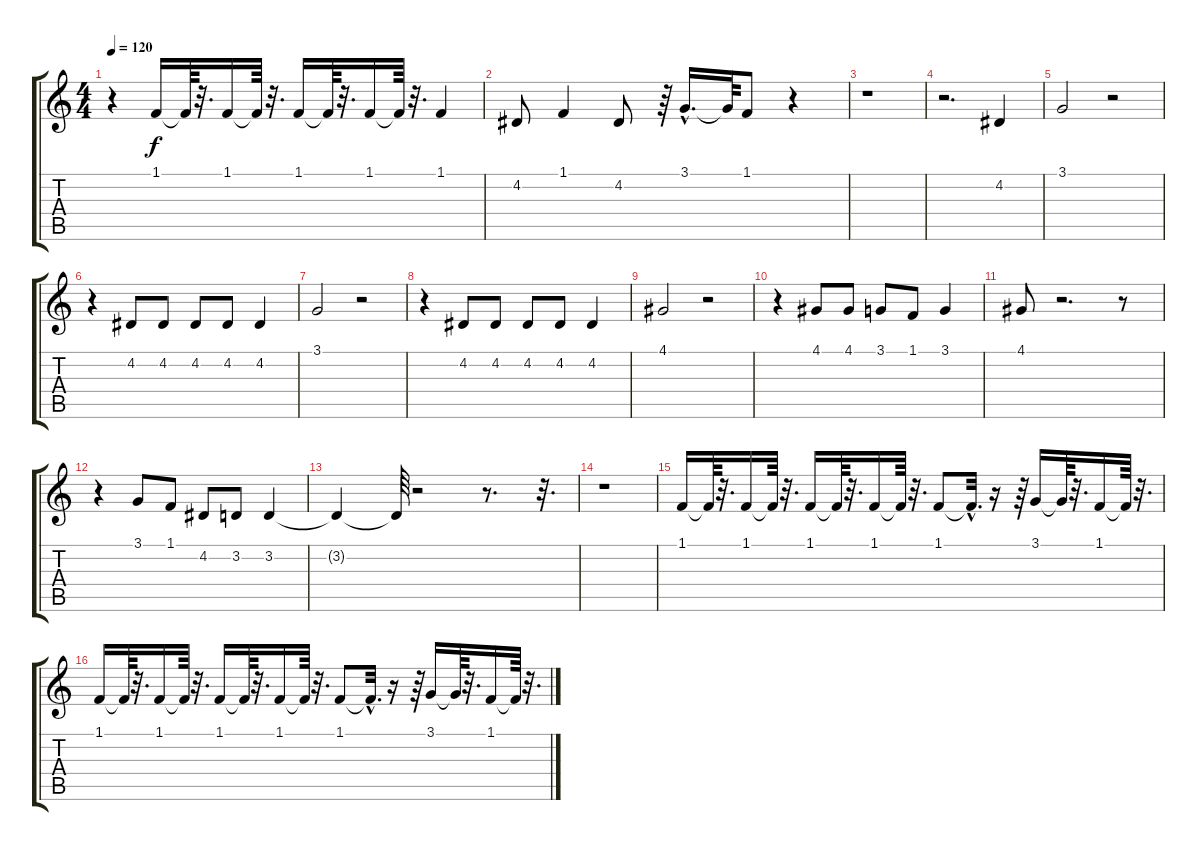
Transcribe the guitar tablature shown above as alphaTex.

\track "" {instrument churchorgan}
\staff {score tabs}
\tuning (E4 B3 G3 D3 A2 E2) {hide}
\ts (4 4)
\tempo 120
\clef g2
\ks c
r.4{dy f} 1.1.16 1.1{t}.64 r.32{d} 1.1.16 1.1{t}.64 r.32{d} 1.1.16 1.1{t}.64 r.32{d} 1.1.16 1.1{t}.64 r.32{d} 1.1.4 |
4.2.8 1.1.4 4.2.8 r.64 3.1{hac}.16{d} 3.1{t}.64 1.1.8 r.4 |
r.1 |
r.2{d} 4.2.4 |
3.1.2 r.2 |
r.4 4.2.8 4.2.8 4.2.8 4.2.8 4.2.4 |
3.1.2 r.2 |
r.4 4.2.8 4.2.8 4.2.8 4.2.8 4.2.4 |
4.1.2 r.2 |
r.4 4.1.8 4.1.8 3.1.8 1.1.8 3.1.4 |
4.1.8 r.2{d} r.8 |
r.4 3.1.8 1.1.8 4.2.8 3.2.8 3.2.4 |
3.2{t}.4 3.2{t}.64 r.2 r.8{d} r.32{d} |
r.1 |
1.1.16 1.1{t}.64 r.32{d} 1.1.16 1.1{t}.64 r.32{d} 1.1.16 1.1{t}.64 r.32{d} 1.1.16 1.1{t}.64 r.32{d} 1.1.8 1.1{hac t}.32{d} r.16 r.64 3.1.16 3.1{t}.64 r.32{d} 1.1.16 1.1{t}.64 r.32{d} |
1.1.16 1.1{t}.64 r.32{d} 1.1.16 1.1{t}.64 r.32{d} 1.1.16 1.1{t}.64 r.32{d} 1.1.16 1.1{t}.64 r.32{d} 1.1.8 1.1{hac t}.32{d} r.16 r.64 3.1.16 3.1{t}.64 r.32{d} 1.1.16 1.1{t}.64 r.32{d}
